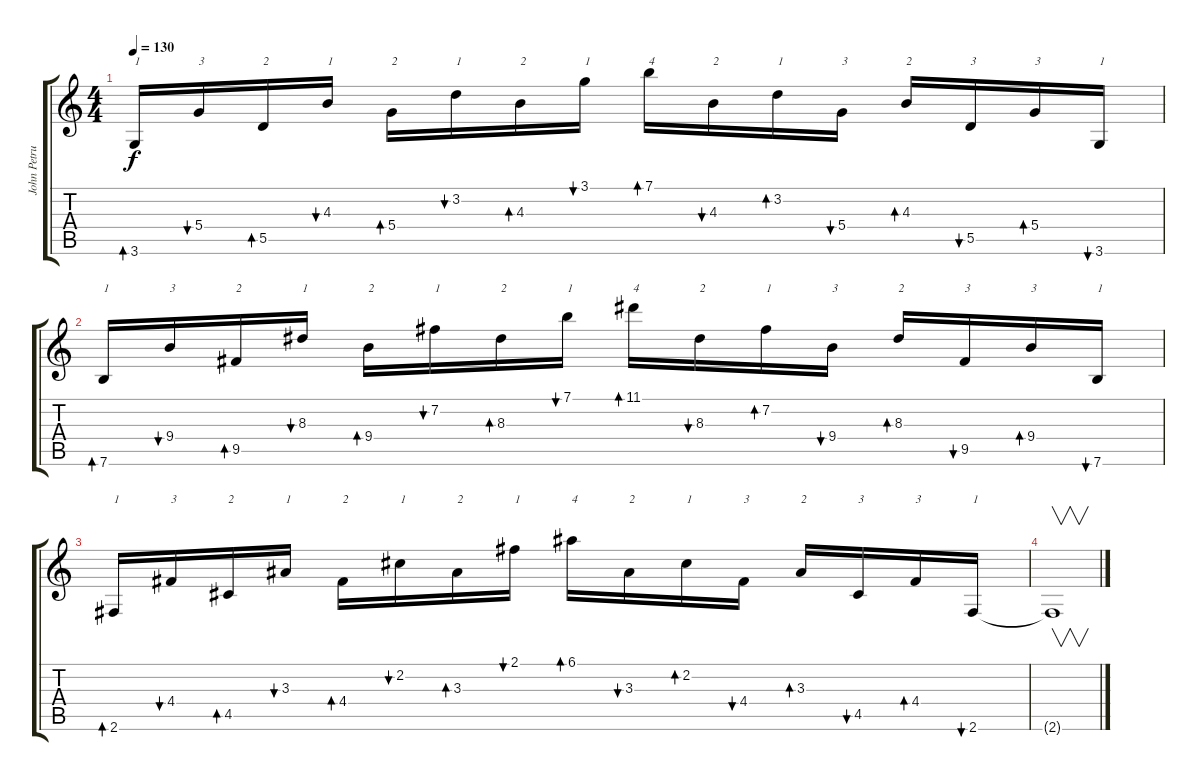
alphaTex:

\track ("John Petrucci" "John Petru") {instrument overdrivenguitar}
\staff {score tabs}
\tuning (E4 B3 G3 D3 A2 E2) {hide}
\ts (4 4)
\tempo 130
\clef g2
\ks c
3.6.16{bd 60 txt "1" dy f} 5.4.16{bu 60 txt "3"} 5.5.16{bd 60 txt "2"} 4.3.16{bu 60 txt "1"} 5.4.16{bd 60 txt "2"} 3.2.16{bu 60 txt "1"} 4.3.16{bd 60 txt "2"} 3.1.16{bu 60 txt "1"} 7.1.16{bd 60 txt "4"} 4.3.16{bu 60 txt "2"} 3.2.16{bd 60 txt "1"} 5.4.16{bu 60 txt "3"} 4.3.16{bd 60 txt "2"} 5.5.16{bu 60 txt "3"} 5.4.16{bd 60 txt "3"} 3.6.16{bu 60 txt "1"} |
7.6.16{bd 60 txt "1"} 9.4.16{bu 60 txt "3"} 9.5.16{bd 60 txt "2"} 8.3.16{bu 60 txt "1"} 9.4.16{bd 60 txt "2"} 7.2.16{bu 60 txt "1"} 8.3.16{bd 60 txt "2"} 7.1.16{bu 60 txt "1"} 11.1.16{bd 60 txt "4"} 8.3.16{bu 60 txt "2"} 7.2.16{bd 60 txt "1"} 9.4.16{bu 60 txt "3"} 8.3.16{bd 60 txt "2"} 9.5.16{bu 60 txt "3"} 9.4.16{bd 60 txt "3"} 7.6.16{bu 60 txt "1"} |
2.6.16{bd 60 txt "1"} 4.4.16{bu 60 txt "3"} 4.5.16{bd 60 txt "2"} 3.3.16{bu 60 txt "1"} 4.4.16{bd 60 txt "2"} 2.2.16{bu 60 txt "1"} 3.3.16{bd 60 txt "2"} 2.1.16{bu 60 txt "1"} 6.1.16{bd 60 txt "4"} 3.3.16{bu 60 txt "2"} 2.2.16{bd 60 txt "1"} 4.4.16{bu 60 txt "3"} 3.3.16{bd 60 txt "2"} 4.5.16{bu 60 txt "3"} 4.4.16{bd 60 txt "3"} 2.6.16{bu 60 txt "1"} |
2.6{t}.1{v}
